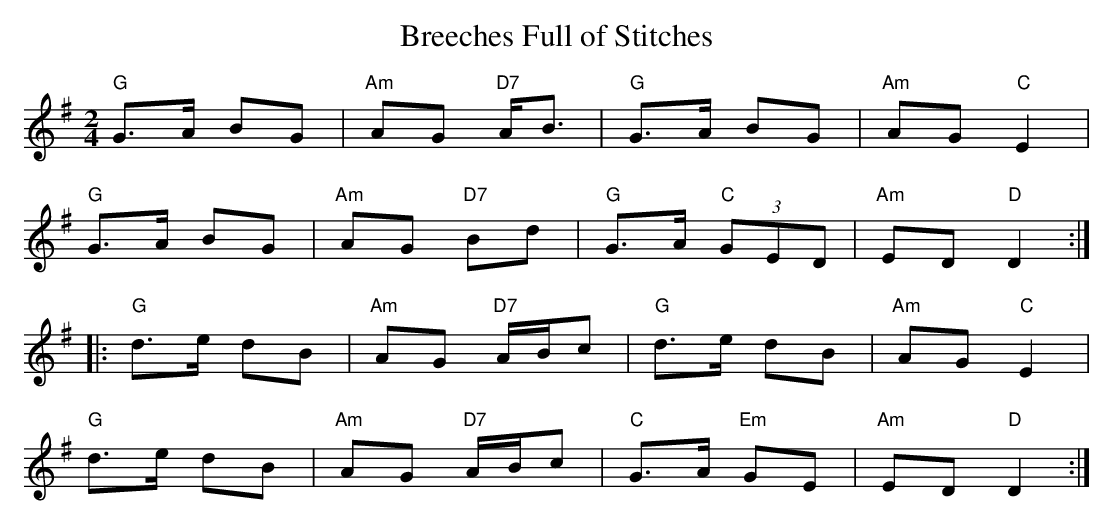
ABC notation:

X:1
T: Breeches Full of Stitches
M: 2/4
K: G
"G"G3A B2G2| "Am"A2G2 "D7"AB3| "G"G3A B2G2| "Am"A2G2 "C"E4|
"G"G3A B2G2| "Am"A2G2 "D7"B2d2| "G"G3A "C"(3G2E2D2| "Am"E2D2 "D"D4 :|
|:"G"d3e d2B2| "Am"A2G2 "D7"ABc2| "G"d3e d2B2| "Am"A2G2 "C"E4|
"G"d3e d2B2| "Am"A2G2 "D7"ABc2| "C"G3A "Em"G2E2| "Am"E2D2 "D"D4 :|
